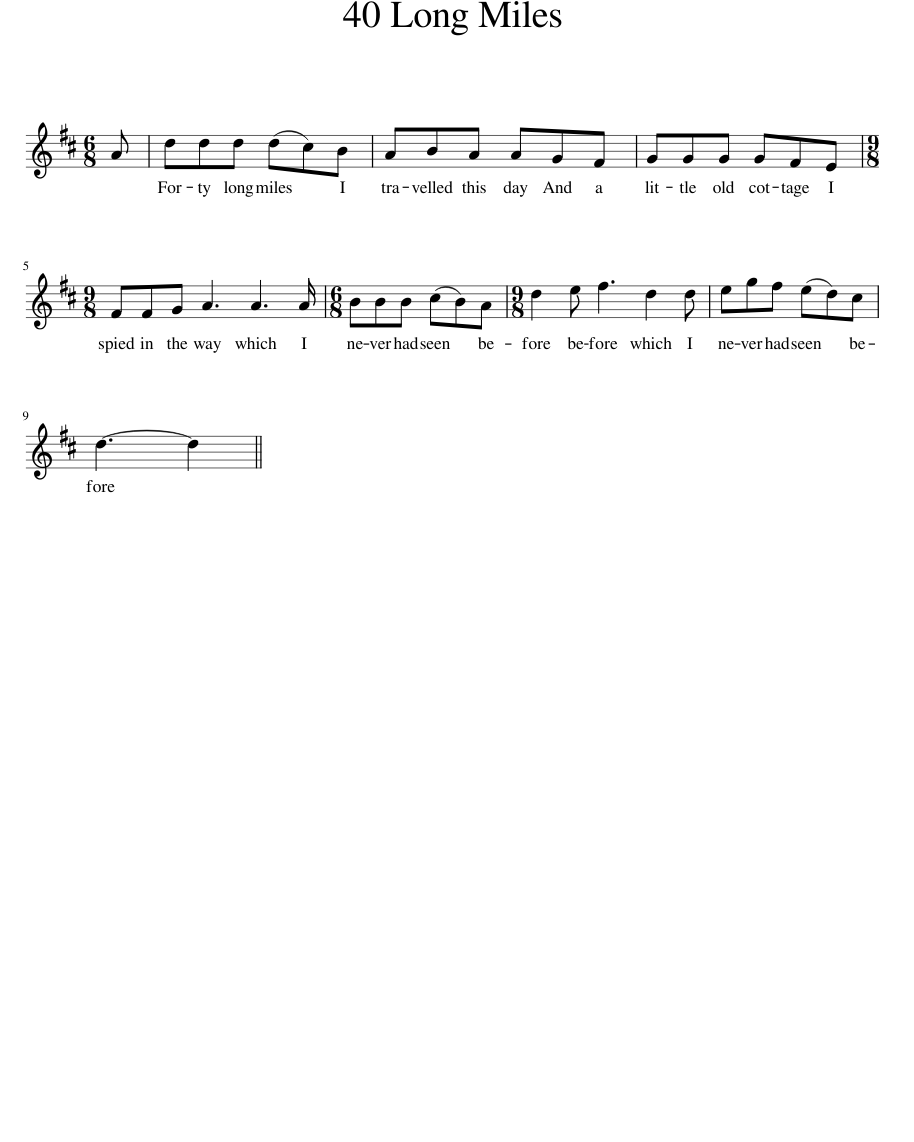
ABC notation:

X:1
L:1/8
M:6/8
I:linebreak $
K:D
V:1 treble
V:1
 A | ddd (dc)B | ABA AGF | GGG GFE |$[M:9/8] FFG A3 A3 A/ | %5
[M:6/8] BBB (cB)A |[M:9/8] d2 e f3 d2 d | egf (ed)c |$ d3- d2 || %9
